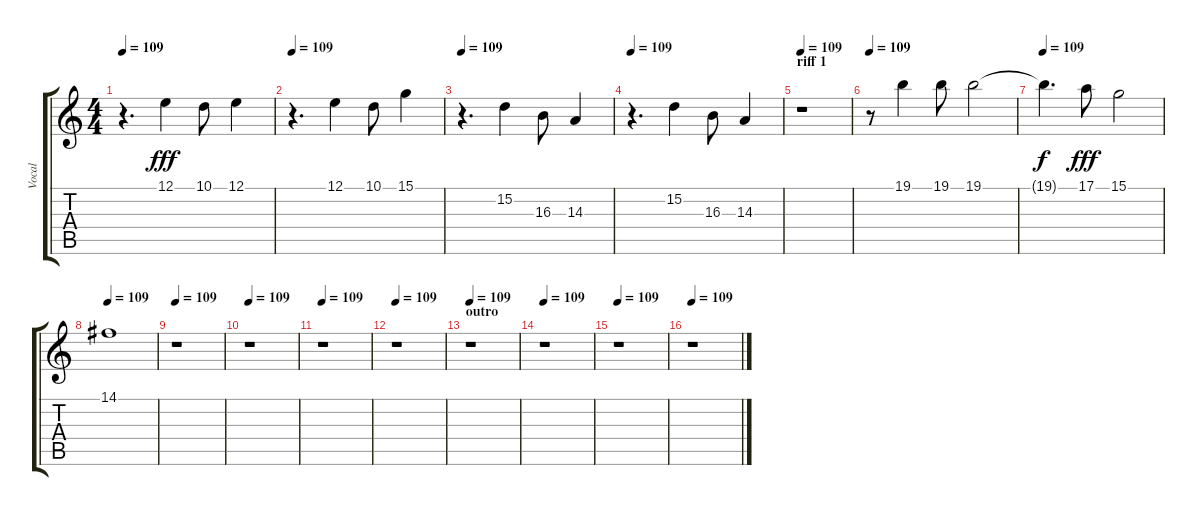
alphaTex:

\track ("Vocal" "Vocal") {instrument choiraahs}
\staff {score tabs}
\tuning (E4 B3 G3 D3 A2 E2) {hide}
\ts (4 4)
\tempo 109
\clef g2
\ks c
r.4{d dy fff} 12.1.4 10.1.8 12.1.4 |
\tempo 109
r.4{d} 12.1.4 10.1.8 15.1.4 |
\tempo 109
r.4{d} 15.2.4 16.3.8 14.3.4 |
\tempo 109
r.4{d} 15.2.4 16.3.8 14.3.4 |
\section ("" "riff 1")
\tempo 109
r.1 |
\tempo 109
r.8 19.1.4 19.1.8 19.1.2 |
\tempo 109
19.1{t}.4{d dy f} 17.1.8{dy fff} 15.1.2 |
\tempo 109
14.1.1 |
\tempo 109
r.1 |
\tempo 109
r.1 |
\tempo 109
r.1 |
\tempo 109
r.1 |
\section ("" "outro")
\tempo 109
r.1 |
\tempo 109
r.1 |
\tempo 109
r.1 |
\tempo 109
r.1
